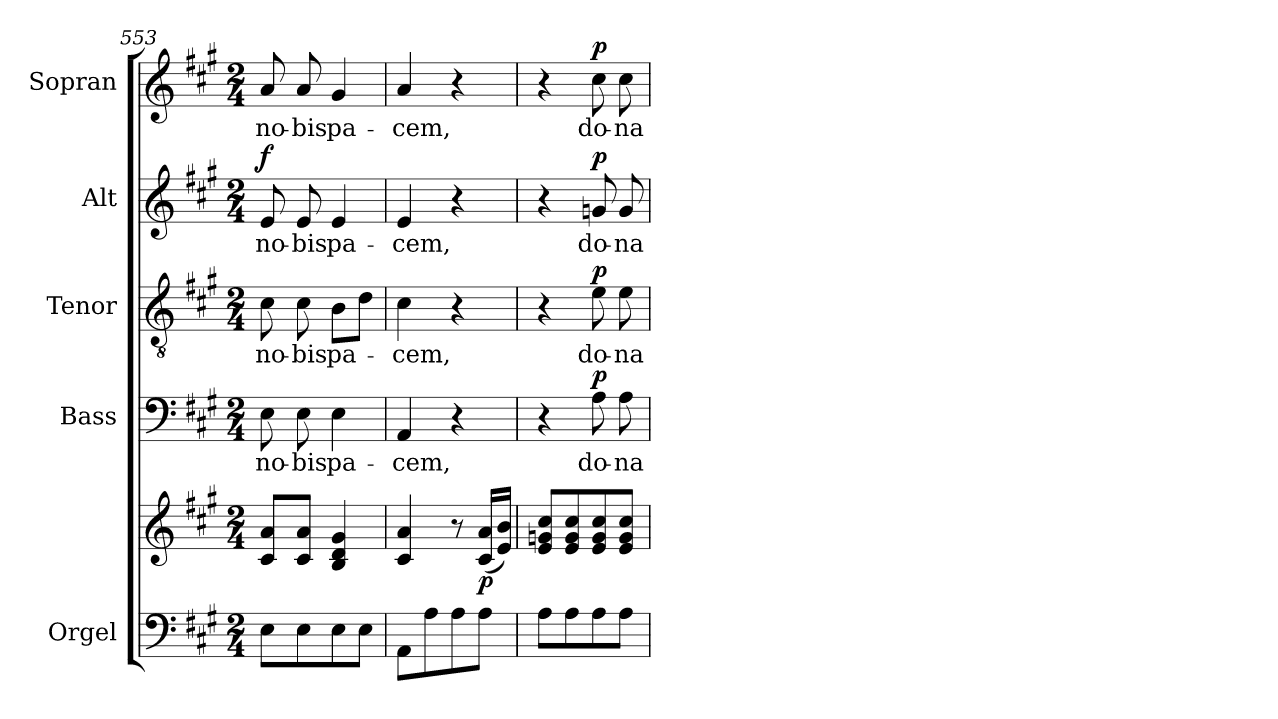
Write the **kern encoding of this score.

**kern	**kern	**dynam	**kern	**text	**dynam	**kern	**text	**dynam	**kern	**text	**dynam	**kern	**text	**dynam
*part5	*part5	*part5	*part4	*part4	*part4	*part3	*part3	*part3	*part2	*part2	*part2	*part1	*part1	*part1
*staff6	*staff5	*staff5/6	*staff4	*staff4	*staff4	*staff3	*staff3	*staff3	*staff2	*staff2	*staff2	*staff1	*staff1	*staff1
*I"Orgel	*	*	*I"Bass	*	*	*I"Tenor	*	*	*I"Alt	*	*	*I"Sopran	*	*
*I'Org.	*	*	*I'B.	*	*	*I'T.	*	*	*I'A.	*	*	*I'S.	*	*
*clefF4	*clefG2	*	*clefF4	*	*	*clefGv2	*	*	*clefG2	*	*	*clefG2	*	*
*k[f#c#g#]	*k[f#c#g#]	*	*k[f#c#g#]	*	*	*k[f#c#g#]	*	*	*k[f#c#g#]	*	*	*k[f#c#g#]	*	*
*A:	*A:	*	*A:	*	*	*A:	*	*	*A:	*	*	*A:	*	*
*M2/4	*M2/4	*	*M2/4	*	*	*M2/4	*	*	*M2/4	*	*	*M2/4	*	*
=553	=553	=553	=553	=553	=553	=553	=553	=553	=553	=553	=553	=553	=553	=553
!	!	!	!	!LO:LY:b	!	!	!LO:LY:b	!	!	!LO:LY:b	!LO:DY:a	!	!LO:LY:b	!
8E\L	8c#/ 8a/L	.	8E\	no-	.	8c#\	no-	.	8e/	no-	f	8a/	no-	.
!	!	!	!	!LO:LY:b	!	!	!LO:LY:b	!	!	!LO:LY:b	!	!	!LO:LY:b	!
8E\	8c#/ 8a/J	.	8E\	-bis	.	8c#\	-bis	.	8e/	-bis	.	8a/	-bis	.
!	!	!	!	!LO:LY:b	!	!	!LO:LY:b	!	!	!LO:LY:b	!	!	!LO:LY:b	!
8E\	4B/ 4d/ 4g#/	.	4E\	pa-	.	8B\L	pa-	.	4e/	pa-	.	4g#/	pa-	.
8E\J	.	.	.	.	.	8d\J	.	.	.	.	.	.	.	.
=554	=554	=554	=554	=554	=554	=554	=554	=554	=554	=554	=554	=554	=554	=554
!	!	!	!	!LO:LY:b	!	!	!LO:LY:b	!	!	!LO:LY:b	!	!	!LO:LY:b	!
8AA\L	4c#/ 4a/	.	4AA/	-cem,	.	4c#\	-cem,	.	4e/	-cem,	.	4a/	-cem,	.
8A\	.	.	.	.	.	.	.	.	.	.	.	.	.	.
8A\	8r	.	4r	.	.	4r	.	.	4r	.	.	4r	.	.
!	!	!LO:DY:b	!	!	!	!	!	!	!	!	!	!	!	!
8A\J	(<16c#/ 16a/LL	p	.	.	.	.	.	.	.	.	.	.	.	.
.	16e/ 16b/JJ)	.	.	.	.	.	.	.	.	.	.	.	.	.
=555	=555	=555	=555	=555	=555	=555	=555	=555	=555	=555	=555	=555	=555	=555
8A\L	8e/ 8gn/ 8cc#/L	.	4r	.	.	4r	.	.	4r	.	.	4r	.	.
8A\	8e/ 8g/ 8cc#/	.	.	.	.	.	.	.	.	.	.	.	.	.
!	!	!	!	!LO:LY:b	!LO:DY:a	!	!LO:LY:b	!LO:DY:a	!	!LO:LY:b	!LO:DY:a	!	!LO:LY:b	!LO:DY:a
8A\	8e/ 8g/ 8cc#/	.	8A\	do-	p	8e\	do-	p	8gn/	do-	p	8cc#\	do-	p
!	!	!	!	!LO:LY:b	!	!	!LO:LY:b	!	!	!LO:LY:b	!	!	!LO:LY:b	!
8A\J	8e/ 8g/ 8cc#/J	.	8A\	-na	.	8e\	-na	.	8g/	-na	.	8cc#\	-na	.
=	=	=	=	=	=	=	=	=	=	=	=	=	=	=
*-	*-	*-	*-	*-	*-	*-	*-	*-	*-	*-	*-	*-	*-	*-
